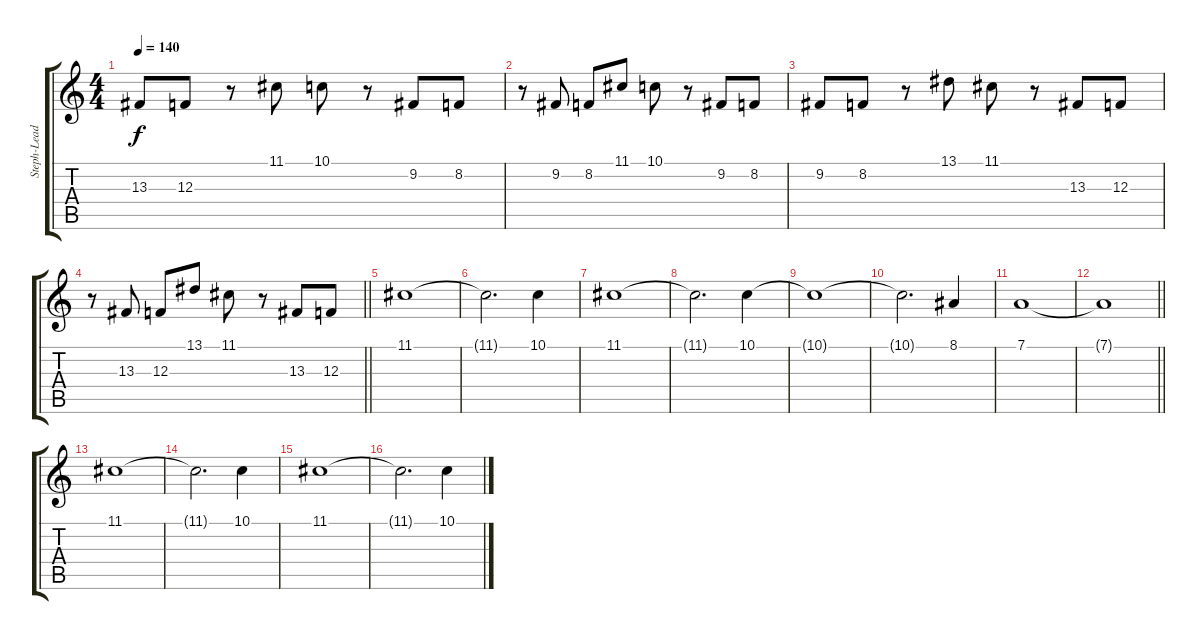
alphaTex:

\track ("Steph-Lead" "Steph-Lead") {instrument brightacousticpiano}
\staff {score tabs}
\tuning (D4 A3 F3 C3 G2 D2) {hide}
\ts (4 4)
\tempo 140
\clef g2
\ks c
13.3.8{dy f instrument pizzicatostrings} 12.3.8 r.8 11.1.8 10.1.8 r.8 9.2.8 8.2.8 |
r.8 9.2.8 8.2.8 11.1.8 10.1.8 r.8 9.2.8 8.2.8 |
9.2.8{instrument pizzicatostrings} 8.2.8 r.8 13.1.8 11.1.8 r.8 13.3.8 12.3.8 |
\barLineRight lightlight
r.8 13.3.8 12.3.8 13.1.8 11.1.8 r.8 13.3.8 12.3.8 |
\section ("" "")
11.1.1{instrument stringensemble2} |
11.1{t}.2{d} 10.1.4 |
11.1.1 |
11.1{t}.2{d} 10.1.4 |
10.1{t}.1 |
10.1{t}.2{d} 8.1.4 |
7.1.1 |
\barLineRight lightlight
7.1{t}.1 |
11.1.1{instrument stringensemble2} |
11.1{t}.2{d} 10.1.4 |
11.1.1 |
11.1{t}.2{d} 10.1.4
